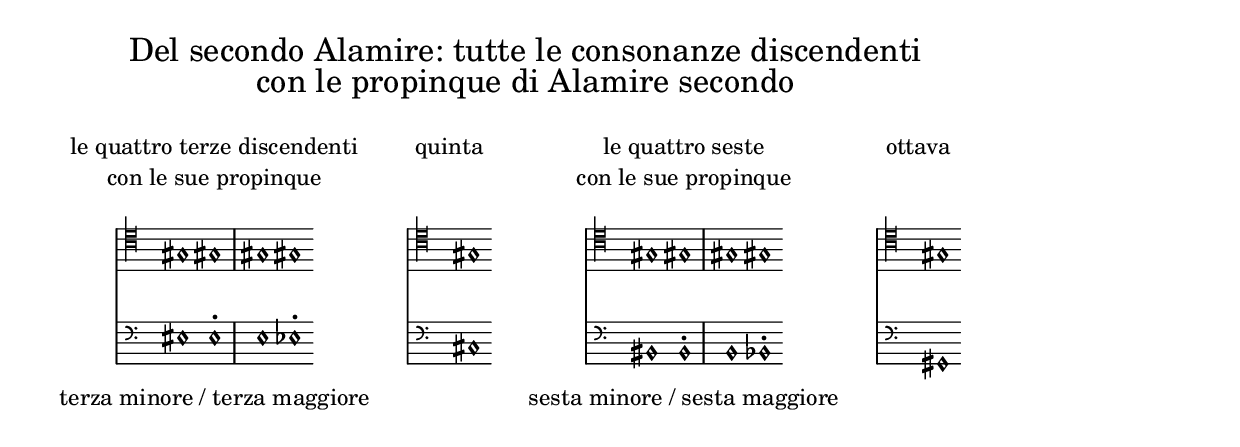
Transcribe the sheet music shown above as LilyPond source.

\version "2.22.2"

% Auto generated file

\header {
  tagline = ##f
}

dot = {
   \once \override Script.add-stem-support = ##f
   \once \override Script.toward-stem-shift = 0
   \once \override Script.skyline-horizontal-padding = 0
   \once \override Script.direction = 1
   \once \override Script.font-size = 1
}

\markup {
  \center-column {
    \line {
      \center-align
      \fontsize#3 { \concat { \normal-text "Del secondo Alamire: tutte le consonanze discendenti"} }
    }\line {
      \center-align
      \fontsize#3 { \concat { \normal-text "con le propinque di Alamire secondo"} }
    }
    \null
    \line {
      \center-column {
        \line {
          \left-align {  \normal-text "le quattro terze discendenti" }
        }
        \line {
          \left-align {  \normal-text "con le sue propinque" }
        }

        \null
        \line {
          \score {
            <<
              \new Staff \with { instrumentName = ""} {
                \override Staff.TimeSignature.stencil = ##f
                \override Staff.NoteHead.style = #'baroque
                \accidentalStyle Score.forget
                \override Rest.style = #'mensural
                \override NoteHead.style = #'petrucci
                \cadenzaOn
                \clef "mensural-c4"
                \key c #`((0 . ,NATURAL) (1 . ,NATURAL) (2 . ,NATURAL)
                          (3 . ,NATURAL) (4 . ,NATURAL) (5 . ,NATURAL)
                          (6 . ,NATURAL))  gis1   gis1 \bar "|"  gis1   gis1  
                \cadenzaOff
              }
              \new Staff \with { instrumentName = ""} {
                \override Staff.TimeSignature.stencil = ##f
                \override Staff.NoteHead.style = #'baroque
                \accidentalStyle Score.forget
                \override Rest.style = #'mensural
                \override NoteHead.style = #'petrucci
                \cadenzaOn
                \clef "mensural-f"
                \key c #`((0 . ,NATURAL) (1 . ,NATURAL) (2 . ,NATURAL)
                          (3 . ,NATURAL) (4 . ,NATURAL) (5 . ,NATURAL)
                          (6 . ,NATURAL))  eis1   \dot e1-.   e1   \dot es1-.  
                \cadenzaOff
              }
            >>
            \layout {
              \context {
                \Score
                \override SpacingSpanner.common-shortest-duration = #(ly:make-moment 1)
              }
            }
          }
        }
        \null
        \line {
          \left-align {  \normal-text "terza minore / terza maggiore" }
        }

      }
      \hspace #3 
      \center-column {
        \line {
          \left-align {  \normal-text "quinta" }
        }
        \line {
          \left-align {  \normal-text " " }
        }

        \null
        \line {
          \score {
            <<
              \new Staff \with { instrumentName = ""} {
                \override Staff.TimeSignature.stencil = ##f
                \override Staff.NoteHead.style = #'baroque
                \accidentalStyle Score.forget
                \override Rest.style = #'mensural
                \override NoteHead.style = #'petrucci
                \cadenzaOn
                \clef "mensural-c4"
                \key c #`((0 . ,NATURAL) (1 . ,NATURAL) (2 . ,NATURAL)
                          (3 . ,NATURAL) (4 . ,NATURAL) (5 . ,NATURAL)
                          (6 . ,NATURAL))  gis1  
                \cadenzaOff
              }
              \new Staff \with { instrumentName = ""} {
                \override Staff.TimeSignature.stencil = ##f
                \override Staff.NoteHead.style = #'baroque
                \accidentalStyle Score.forget
                \override Rest.style = #'mensural
                \override NoteHead.style = #'petrucci
                \cadenzaOn
                \clef "mensural-f"
                \key c #`((0 . ,NATURAL) (1 . ,NATURAL) (2 . ,NATURAL)
                          (3 . ,NATURAL) (4 . ,NATURAL) (5 . ,NATURAL)
                          (6 . ,NATURAL))  cis1  
                \cadenzaOff
              }
            >>
            \layout {
              \context {
                \Score
                \override SpacingSpanner.common-shortest-duration = #(ly:make-moment 1)
              }
            }
          }
        }

      }
      \hspace #3 
      \center-column {
        \line {
          \left-align {  \normal-text "le quattro seste" }
        }
        \line {
          \left-align {  \normal-text "con le sue propinque" }
        }

        \null
        \line {
          \score {
            <<
              \new Staff \with { instrumentName = ""} {
                \override Staff.TimeSignature.stencil = ##f
                \override Staff.NoteHead.style = #'baroque
                \accidentalStyle Score.forget
                \override Rest.style = #'mensural
                \override NoteHead.style = #'petrucci
                \cadenzaOn
                \clef "mensural-c4"
                \key c #`((0 . ,NATURAL) (1 . ,NATURAL) (2 . ,NATURAL)
                          (3 . ,NATURAL) (4 . ,NATURAL) (5 . ,NATURAL)
                          (6 . ,NATURAL))  gis1   gis1 \bar "|"  gis1   gis1  
                \cadenzaOff
              }
              \new Staff \with { instrumentName = ""} {
                \override Staff.TimeSignature.stencil = ##f
                \override Staff.NoteHead.style = #'baroque
                \accidentalStyle Score.forget
                \override Rest.style = #'mensural
                \override NoteHead.style = #'petrucci
                \cadenzaOn
                \clef "mensural-f"
                \key c #`((0 . ,NATURAL) (1 . ,NATURAL) (2 . ,NATURAL)
                          (3 . ,NATURAL) (4 . ,NATURAL) (5 . ,NATURAL)
                          (6 . ,NATURAL))  bis,1   \dot b,1-.   b,1   \dot bes,1-.  
                \cadenzaOff
              }
            >>
            \layout {
              \context {
                \Score
                \override SpacingSpanner.common-shortest-duration = #(ly:make-moment 1)
              }
            }
          }
        }
        \null
        \line {
          \left-align {  \normal-text "sesta minore / sesta maggiore" }
        }

      }
      \hspace #3 
      \center-column {
        \line {
          \left-align {  \normal-text "ottava" }
        }
        \line {
          \left-align {  \normal-text " " }
        }

        \null
        \line {
          \score {
            <<
              \new Staff \with { instrumentName = ""} {
                \override Staff.TimeSignature.stencil = ##f
                \override Staff.NoteHead.style = #'baroque
                \accidentalStyle Score.forget
                \override Rest.style = #'mensural
                \override NoteHead.style = #'petrucci
                \cadenzaOn
                \clef "mensural-c4"
                \key c #`((0 . ,NATURAL) (1 . ,NATURAL) (2 . ,NATURAL)
                          (3 . ,NATURAL) (4 . ,NATURAL) (5 . ,NATURAL)
                          (6 . ,NATURAL))  gis1  
                \cadenzaOff
              }
              \new Staff \with { instrumentName = ""} {
                \override Staff.TimeSignature.stencil = ##f
                \override Staff.NoteHead.style = #'baroque
                \accidentalStyle Score.forget
                \override Rest.style = #'mensural
                \override NoteHead.style = #'petrucci
                \cadenzaOn
                \clef "mensural-f"
                \key c #`((0 . ,NATURAL) (1 . ,NATURAL) (2 . ,NATURAL)
                          (3 . ,NATURAL) (4 . ,NATURAL) (5 . ,NATURAL)
                          (6 . ,NATURAL))  gis,1  
                \cadenzaOff
              }
            >>
            \layout {
              \context {
                \Score
                \override SpacingSpanner.common-shortest-duration = #(ly:make-moment 1)
              }
            }
          }
        }

      }
      \hspace #3 

    }
  }
}